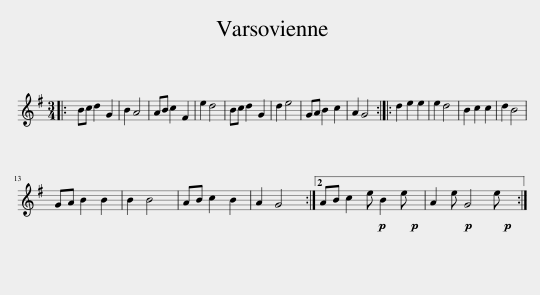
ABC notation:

X:1
L:1/8
M:3/4
I:linebreak $
K:G
V:1 treble
V:1
|: Bc d2 G2 | B2 A4 | AB c2 F2 | e2 d4 | Bc d2 G2 | %5
 d2 e4 | GA B2 c2 | A2 G4 :: d2 e2 e2 | e2 d4 | %10
 B2 c2 c2 | d2 B4 |$ GA B2 B2 | B2 B4 | AB c2 B2 | %15
 A2 G4 :|2 AB c2 e!p! B2 e!p! | A2 e!p! G4 e!p! :| %18
